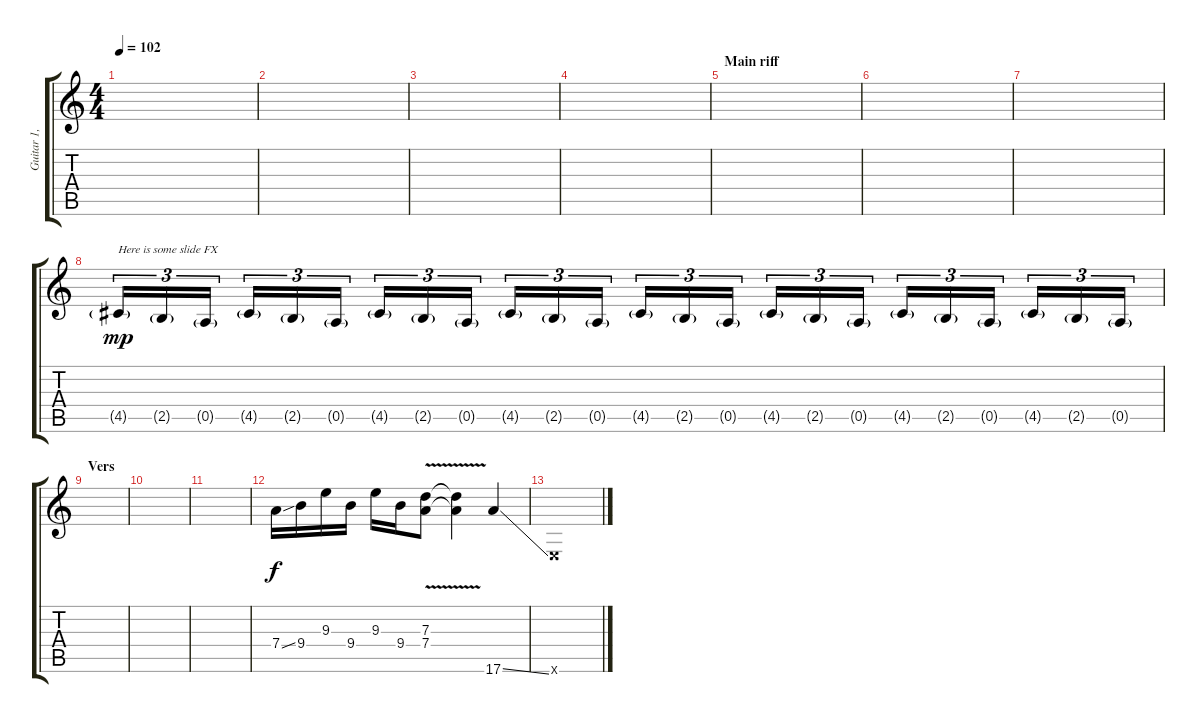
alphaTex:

\track ("Guitar 1, Lead" "Guitar 1, ") {instrument distortionguitar}
\staff {score tabs}
\tuning (E4 B3 G3 D3 A2 E2) {hide}
\ts (4 4)
\tempo 102
\clef g2
\ks c
|
|
|
|
\section ("" "Main riff")
|
|
|
4.5{g}.16{tu (3 2) txt "Here is some slide FX" dy mp} 2.5{g}.16{tu (3 2)} 0.5{g}.16{tu (3 2)} 4.5{g}.16{tu (3 2)} 2.5{g}.16{tu (3 2)} 0.5{g}.16{tu (3 2)} 4.5{g}.16{tu (3 2)} 2.5{g}.16{tu (3 2)} 0.5{g}.16{tu (3 2)} 4.5{g}.16{tu (3 2)} 2.5{g}.16{tu (3 2)} 0.5{g}.16{tu (3 2)} 4.5{g}.16{tu (3 2)} 2.5{g}.16{tu (3 2)} 0.5{g}.16{tu (3 2)} 4.5{g}.16{tu (3 2)} 2.5{g}.16{tu (3 2)} 0.5{g}.16{tu (3 2)} 4.5{g}.16{tu (3 2)} 2.5{g}.16{tu (3 2)} 0.5{g}.16{tu (3 2)} 4.5{g}.16{tu (3 2)} 2.5{g}.16{tu (3 2)} 0.5{g}.16{tu (3 2)} |
\section ("" "Vers")
|
|
|
7.4{ss}.16{dy f} 9.4.16 9.3.16 9.4.16 9.3.16 9.4.16 (7.3{v} 7.4).8 (7.3{t} 7.4{t}).4 17.6{ss}.4 |
0.6{x}.1
